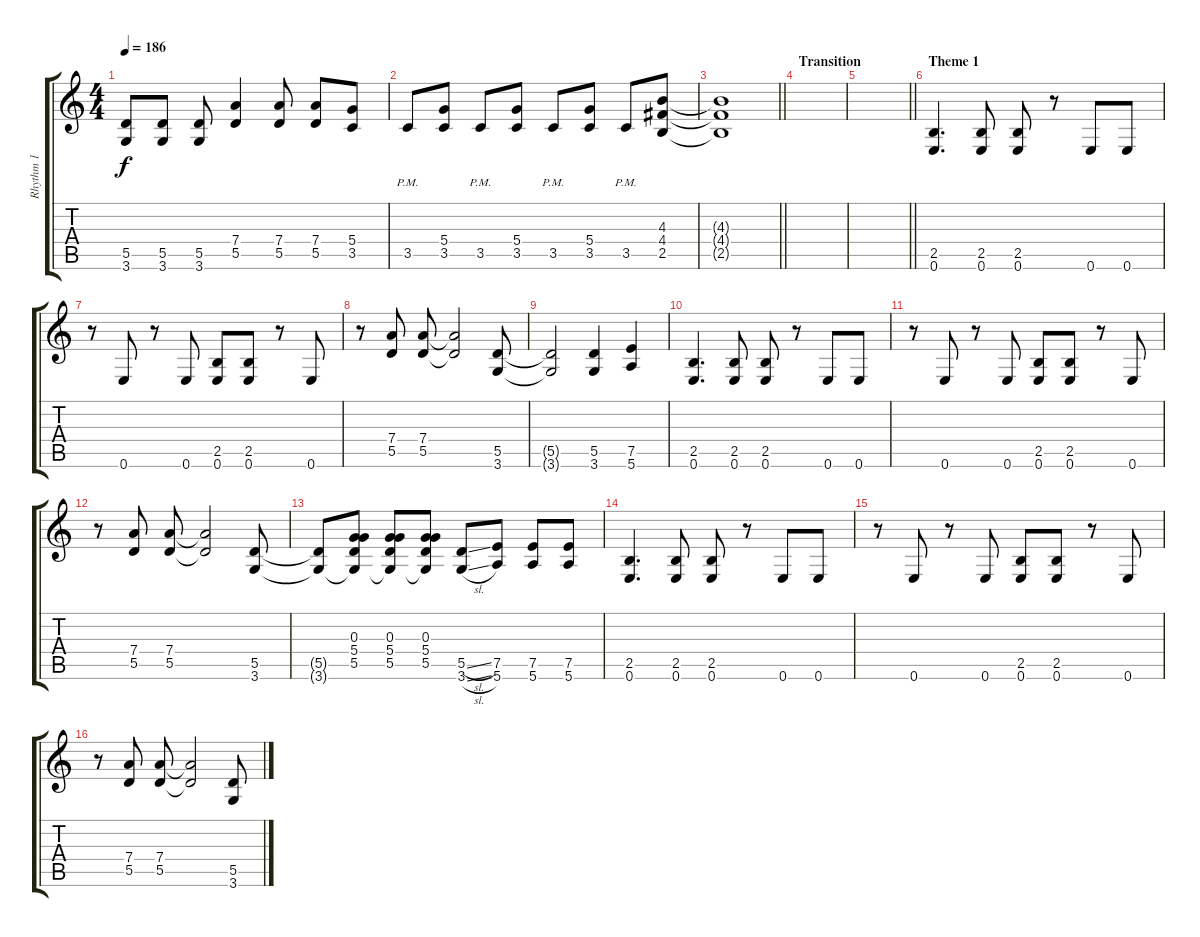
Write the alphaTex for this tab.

\track ("Rhythm 1" "Rhythm 1") {instrument distortionguitar}
\staff {score tabs}
\tuning (E4 B3 G3 D3 A2 E2) {hide}
\ts (4 4)
\tempo 186
\clef g2
\ks c
(5.5{t} 3.6{t}).8{dy f} (5.5 3.6).8 (5.5 3.6).8 (7.4 5.5).4 (7.4 5.5).8 (7.4 5.5).8 (5.4 3.5).8 |
3.5{pm}.8 (5.4 3.5).8 3.5{pm}.8 (5.4 3.5).8 3.5{pm}.8 (5.4 3.5).8 3.5{pm}.8 (4.3 4.4 2.5).8 |
\barLineRight lightlight
(4.3{t} 4.4{t} 2.5{t}).1 |
\section ("" "Transition")
|
\barLineRight lightlight
|
\section ("" "Theme 1")
(2.5 0.6).4{d} (2.5 0.6).8 (2.5 0.6).8 r.8 0.6.8 0.6.8 |
r.8 0.6.8 r.8 0.6.8 (2.5 0.6).8 (2.5 0.6).8 r.8 0.6.8 |
r.8 (7.4 5.5).8 (7.4 5.5).8 (7.4{t} 5.5{t}).2 (5.5 3.6).8 |
(5.5{t} 3.6{t}).2 (5.5 3.6).4 (7.5 5.6).4 |
(2.5 0.6).4{d} (2.5 0.6).8 (2.5 0.6).8 r.8 0.6.8 0.6.8 |
r.8 0.6.8 r.8 0.6.8 (2.5 0.6).8 (2.5 0.6).8 r.8 0.6.8 |
r.8 (7.4 5.5).8 (7.4 5.5).8 (7.4{t} 5.5{t}).2 (5.5 3.6).8 |
(5.5{t} 3.6{t}).8 (0.3 5.4 5.5 3.6{t}).8 (0.3 5.4 5.5 3.6{t}).8 (0.3 5.4 5.5 3.6{t}).8 (5.5{sl} 3.6{sl}).8 (7.5 5.6).8 (7.5 5.6).8 (7.5 5.6).8 |
(2.5 0.6).4{d} (2.5 0.6).8 (2.5 0.6).8 r.8 0.6.8 0.6.8 |
r.8 0.6.8 r.8 0.6.8 (2.5 0.6).8 (2.5 0.6).8 r.8 0.6.8 |
r.8 (7.4 5.5).8 (7.4 5.5).8 (7.4{t} 5.5{t}).2 (5.5 3.6).8
